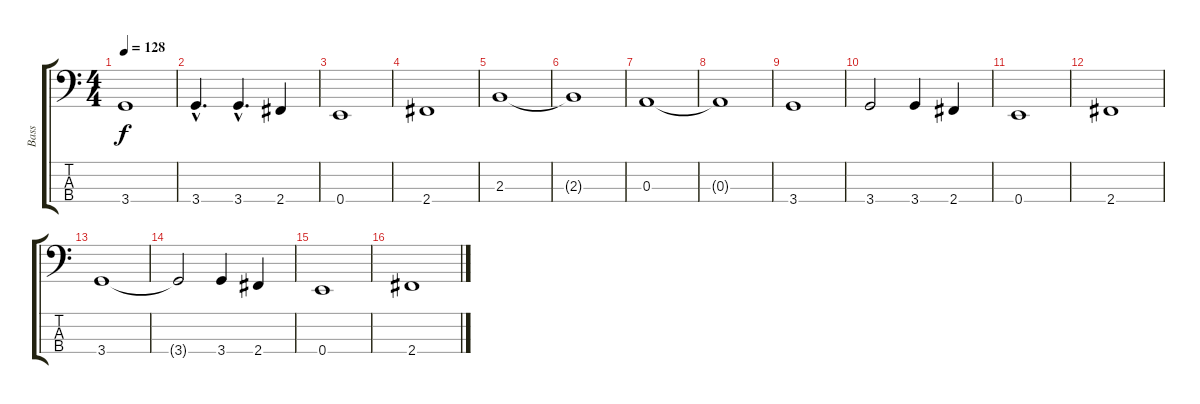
\track ("Bass" "Bass") {instrument electricbasspick}
\staff {score tabs}
\tuning (G2 D2 A1 E1) {hide}
\ts (4 4)
\tempo 128
\clef f4
\ks c
3.4.1{dy f} |
3.4{hac}.4{d} 3.4{hac}.4{d} 2.4.4 |
0.4.1 |
2.4.1 |
2.3.1 |
2.3{t}.1 |
0.3.1 |
0.3{t}.1 |
3.4.1 |
3.4.2 3.4.4 2.4.4 |
0.4.1 |
2.4.1 |
3.4.1 |
3.4{t}.2 3.4.4 2.4.4 |
0.4.1 |
2.4.1
